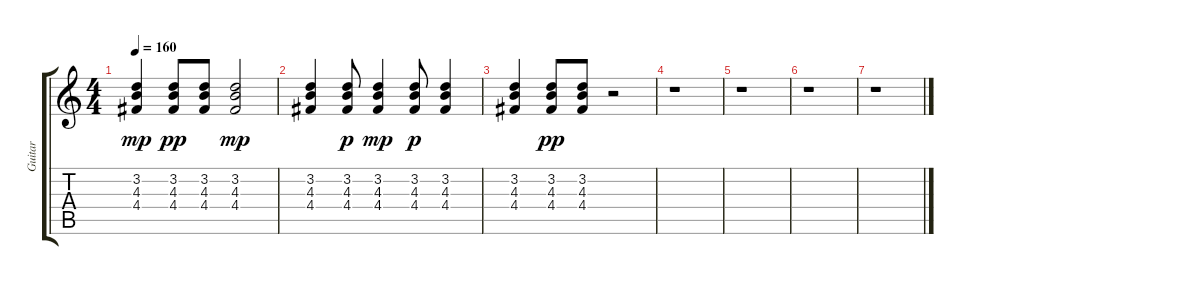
\track ("Guitar" "Guitar") {instrument acousticguitarsteel}
\staff {score tabs}
\tuning (E4 B3 G3 D3 A2 E2) {hide}
\ts (4 4)
\tempo 160
\clef g2
\ks c
(3.2 4.3 4.4).4{dy mp} (3.2 4.3 4.4).8{dy pp} (3.2 4.3 4.4).8 (3.2 4.3 4.4).2{dy mp} |
(3.2 4.3 4.4).4 (3.2 4.3 4.4).8{dy p} (3.2 4.3 4.4).4{dy mp} (3.2 4.3 4.4).8{dy p} (3.2 4.3 4.4).4 |
(3.2 4.3 4.4).4 (3.2 4.3 4.4).8{dy pp} (3.2 4.3 4.4).8 r.2 |
r.1 |
r.1 |
r.1 |
r.1
